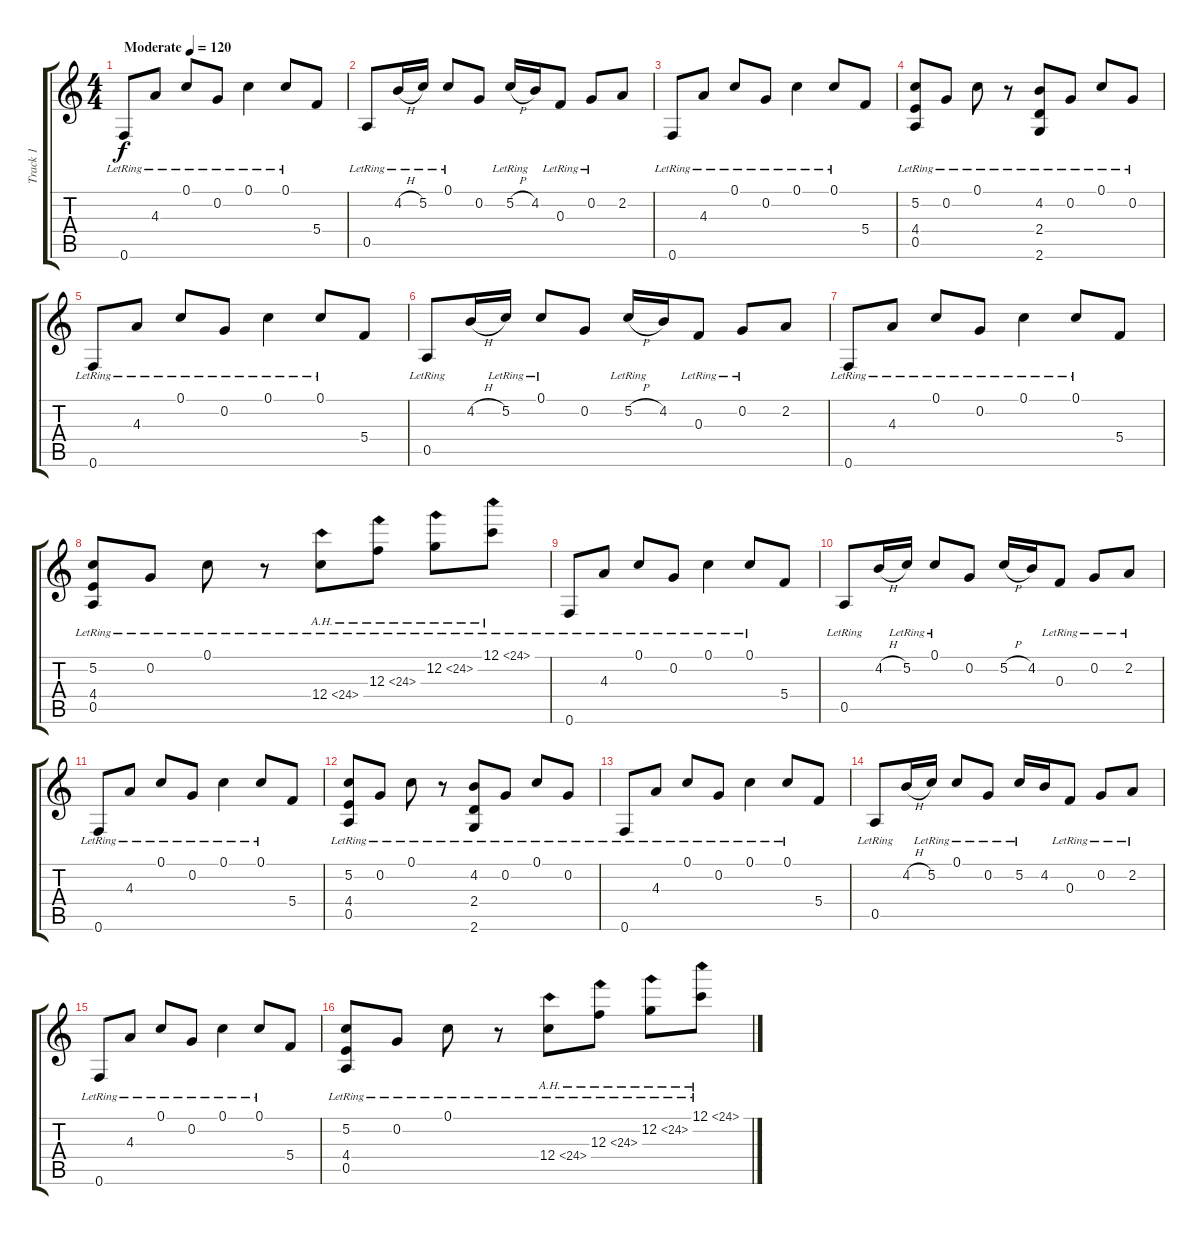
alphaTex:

\track ("Track 1" "Track 1") {instrument acousticguitarsteel}
\staff {score tabs}
\tuning (C4 G3 F3 C3 A2 F2) {hide}
\ts (4 4)
\tempo (120 "Moderate")
\clef g2
\ks c
0.6{lr}.8{dy f instrument acousticguitarsteel} 4.3{lr}.8 0.1{lr}.8 0.2{lr}.8 0.1{lr}.4 0.1{lr}.8 5.4.8 |
0.5{lr}.8 4.2{h lr}.16 5.2{lr}.16 0.1{lr}.8 0.2.8 5.2{h lr}.16 4.2.16 0.3{lr}.8 0.2{lr}.8 2.2.8 |
0.6{lr}.8 4.3{lr}.8 0.1{lr}.8 0.2{lr}.8 0.1{lr}.4 0.1{lr}.8 5.4.8 |
(5.2{lr} 4.4{lr} 0.5{lr}).8 0.2{lr}.8 0.1{lr}.8 r.8 (4.2{lr} 2.4{lr} 2.6{lr}).8 0.2{lr}.8 0.1{lr}.8 0.2{lr}.8 |
0.6{lr}.8 4.3{lr}.8 0.1{lr}.8 0.2{lr}.8 0.1{lr}.4 0.1{lr}.8 5.4.8 |
0.5{lr}.8 4.2{h}.16 5.2{lr}.16 0.1{lr}.8 0.2.8 5.2{h lr}.16 4.2.16 0.3{lr}.8 0.2{lr}.8 2.2.8 |
0.6{lr}.8 4.3{lr}.8 0.1{lr}.8 0.2{lr}.8 0.1{lr}.4 0.1{lr}.8 5.4.8 |
(5.2{lr} 4.4{lr} 0.5{lr}).8 0.2{lr}.8 0.1{lr}.8 r.8 12.4{ah 12 lr}.8 12.3{ah 12 lr}.8 12.2{ah 12 lr}.8 12.1{ah 12 lr}.8 |
0.6{lr}.8 4.3{lr}.8 0.1{lr}.8 0.2{lr}.8 0.1{lr}.4 0.1{lr}.8 5.4.8 |
0.5{lr}.8 4.2{h}.16 5.2{lr}.16 0.1{lr}.8 0.2.8 5.2{h}.16 4.2.16 0.3{lr}.8 0.2{lr}.8 2.2{lr}.8 |
0.6{lr}.8 4.3{lr}.8 0.1{lr}.8 0.2{lr}.8 0.1{lr}.4 0.1{lr}.8 5.4.8 |
(5.2{lr} 4.4{lr} 0.5{lr}).8 0.2{lr}.8 0.1{lr}.8 r.8 (4.2{lr} 2.4{lr} 2.6{lr}).8 0.2{lr}.8 0.1{lr}.8 0.2{lr}.8 |
0.6{lr}.8 4.3{lr}.8 0.1{lr}.8 0.2{lr}.8 0.1{lr}.4 0.1{lr}.8 5.4.8 |
0.5{lr}.8 4.2{h}.16 5.2{lr}.16 0.1{lr}.8 0.2{lr}.8 5.2{lr}.16 4.2.16 0.3{lr}.8 0.2{lr}.8 2.2{lr}.8 |
0.6{lr}.8 4.3{lr}.8 0.1{lr}.8 0.2{lr}.8 0.1{lr}.4 0.1{lr}.8 5.4.8 |
(5.2{lr} 4.4{lr} 0.5{lr}).8 0.2{lr}.8 0.1{lr}.8 r.8 12.4{ah 12 lr}.8 12.3{ah 12 lr}.8 12.2{ah 12 lr}.8 12.1{ah 12 lr}.8
